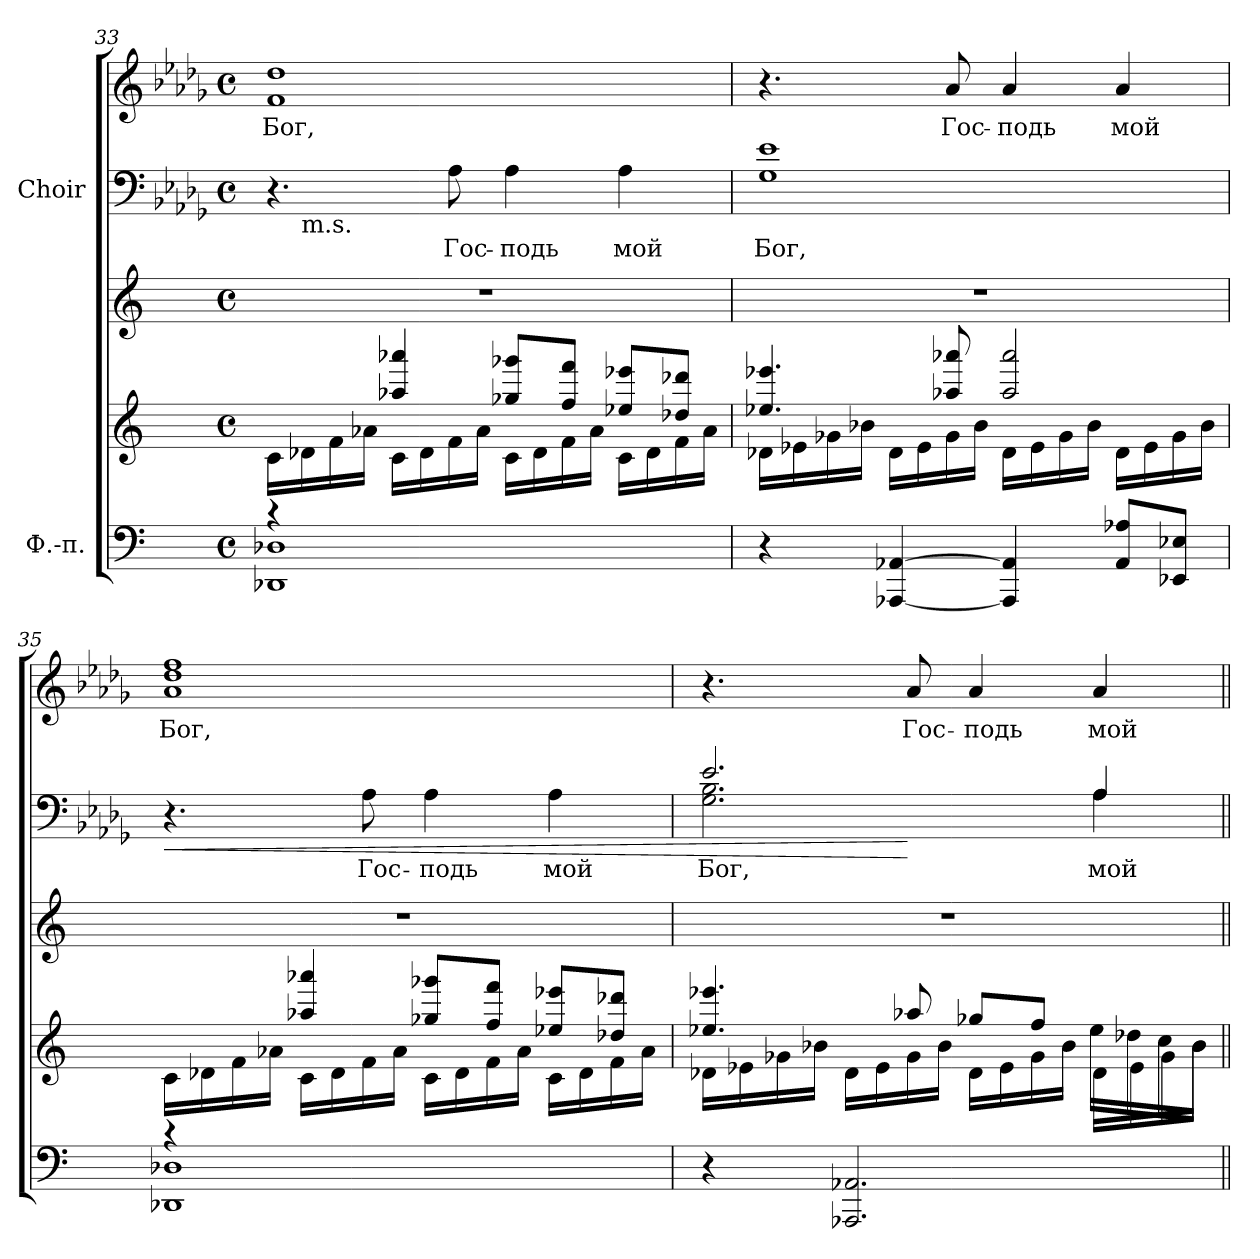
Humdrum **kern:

**kern	**kern	**kern	**kern	**text	**kern	**text	**dynam
*part2	*part2	*part2	*part1	*part1	*part1	*part1	*part1
*staff5	*staff4	*staff3	*staff2	*staff2	*staff1	*staff1	*staff1/2
*I"Ф.-п.	*	*	*I"Choir	*	*	*	*
!!LO:PB:g=z
*clefF4	*clefG2	*clefG2	*clefF4	*	*clefG2	*	*
*k[]	*k[]	*k[]	*k[b-e-a-d-g-]	*	*k[b-e-a-d-g-]	*	*
*C:	*C:	*C:	*D-:	*	*D-:	*	*
*M4/4	*M4/4	*M4/4	*M4/4	*	*M4/4	*	*
*met(c)	*met(c)	*met(c)	*met(c)	*	*met(c)	*	*
=33	=33	=33	=33	=33	=33	=33	=33
*^	*^	*	*	*	*	*	*
!	!	!	!	!	!	!	!	!LO:LY:b:color=#000000	!
*	*	*	*	*	*^	*	*	*	*
4r	1DD-i 1D-i	16ci\LL	4ryy	1r	4.r	16ryy	.	1fi 1dd-i	Бог,	.
!	!	!	!	!	!	!LO:TX:b:t=m.s.	!	!	!	!
.	.	16d-i\	.	.	.	2...ryy	.	.	.	.
.	.	16fi\	.	.	.	.	.	.	.	.
.	.	16a-i\JJ	.	.	.	.	.	.	.	.
2.ryy	.	16ci\LL	4aa-i/ 4aaa-i	.	.	.	.	.	.	.
.	.	16d-i\	.	.	.	.	.	.	.	.
!	!	!	!	!	!	!	!LO:LY:a:color=#000000	!	!	!
.	.	16fi\	.	.	8A-i\	.	Гос-	.	.	.
.	.	16a-i\JJ	.	.	.	.	.	.	.	.
!	!	!	!	!	!	!	!LO:LY:a:color=#000000	!	!	!
.	.	16ci\LL	8gg-i/ 8ggg-iL	.	4A-i\	.	-подь	.	.	.
.	.	16d-i\	.	.	.	.	.	.	.	.
.	.	16fi\	8ffi/ 8fffiJ	.	.	.	.	.	.	.
.	.	16a-i\JJ	.	.	.	.	.	.	.	.
!	!	!	!	!	!	!	!LO:LY:a:color=#000000	!	!	!
.	.	16ci\LL	8ee-i/ 8eee-iL	.	4A-i\	.	мой	.	.	.
.	.	16d-i\	.	.	.	.	.	.	.	.
.	.	16fi\	8dd-i/ 8ddd-iJ	.	.	.	.	.	.	.
.	.	16a-i\JJ	.	.	.	.	.	.	.	.
*v	*v	*	*	*	*v	*v	*	*	*	*
=34	=34	=34	=34	=34	=34	=34	=34	=34
*	*	*	*	*^	*	*	*	*
!	!	!	!	!	!	!LO:LY:a:color=#000000	!	!	!
*	*	*	*	*v	*v	*	*	*	*
4r	16d-i\LL	4.ee-i/ 4.eee-i	1r	1G-i 1e-i	Бог,	4.r	.	.
.	16e-i\	.	.	.	.	.	.	.
.	16g-i\	.	.	.	.	.	.	.
.	16b-i\JJ	.	.	.	.	.	.	.
[<4AAA-i/ [<4AA-i	16d-i\LL	.	.	.	.	.	.	.
.	16e-i\	.	.	.	.	.	.	.
!	!	!	!	!	!	!	!LO:LY:b:color=#000000	!
.	16g-i\	8aa-i/ 8aaa-i	.	.	.	8a-i/	Гос-	.
.	16b-i\JJ	.	.	.	.	.	.	.
!	!	!	!	!	!	!	!LO:LY:b:color=#000000	!
4AAA-i/] 4AA-i]	16d-i\LL	2aa-i/ 2aaa-i	.	.	.	4a-i/	-подь	.
.	16e-i\	.	.	.	.	.	.	.
.	16g-i\	.	.	.	.	.	.	.
.	16b-i\JJ	.	.	.	.	.	.	.
!	!	!	!	!	!	!	!LO:LY:b:color=#000000	!
8AA-i/ 8A-iL	16d-i\LL	.	.	.	.	4a-i/	мой	.
.	16e-i\	.	.	.	.	.	.	.
8EE-i/ 8E-iJ	16g-i\	.	.	.	.	.	.	.
.	16b-i\JJ	.	.	.	.	.	.	.
=35	=35	=35	=35	=35	=35	=35	=35	=35
*^	*	*	*	*	*	*	*	*
!	!	!	!	!	!	!	!	!	!LO:HP:b=2
!	!	!	!	!	!	!	!	!LO:LY:b:color=#000000	!LO:HP:n=1:b
4r	1DD-i 1D-i	16ci\LL	4ryy	1r	4.r	.	1a-i 1dd-i 1ffi	Бог,	< <
.	.	16d-i\	.	.	.	.	.	.	.
.	.	16fi\	.	.	.	.	.	.	.
.	.	16a-i\JJ	.	.	.	.	.	.	.
2.ryy	.	16ci\LL	4aa-i/ 4aaa-i	.	.	.	.	.	.
.	.	16d-i\	.	.	.	.	.	.	.
!	!	!	!	!	!	!LO:LY:a:color=#000000	!	!	!
.	.	16fi\	.	.	8A-i\	Гос-	.	.	.
.	.	16a-i\JJ	.	.	.	.	.	.	.
!	!	!	!	!	!	!LO:LY:a:color=#000000	!	!	!
.	.	16ci\LL	8gg-i/ 8ggg-iL	.	4A-i\	-подь	.	.	.
.	.	16d-i\	.	.	.	.	.	.	.
.	.	16fi\	8ffi/ 8fffiJ	.	.	.	.	.	.
.	.	16a-i\JJ	.	.	.	.	.	.	.
!	!	!	!	!	!	!LO:LY:a:color=#000000	!	!	!
.	.	16ci\LL	8ee-i/ 8eee-iL	.	4A-i\	мой	.	.	.
.	.	16d-i\	.	.	.	.	.	.	.
.	.	16fi\	8dd-i/ 8ddd-iJ	.	.	.	.	.	.
.	.	16a-i\JJ	.	.	.	.	.	.	.
*v	*v	*	*	*	*	*	*	*	*
=36	=36	=36	=36	=36	=36	=36	=36	=36
!	!	!	!	!	!LO:LY:a:color=#000000	!	!	!
*	*	*	*	*^	*	*	*	*
4r	16d-i\LL	4.ee-i/ 4.eee-i	1r	2.e-i/	2.G-i\ 2.B-i	Бог,	4.r	.	.
.	16e-i\	.	.	.	.	.	.	.	.
.	16g-i\	.	.	.	.	.	.	.	.
.	16b-i\JJ	.	.	.	.	.	.	.	.
2.AAA-i/ 2.AA-i	16d-i\LL	.	.	.	.	.	.	.	.
.	16e-i\	.	.	.	.	.	.	.	.
!	!	!	!	!	!	!	!	!LO:LY:b:color=#000000	!
.	16g-i\	8aa-i/	.	.	.	.	8a-i/	Гос-	[
.	16b-i\JJ	.	.	.	.	.	.	.	.
!	!	!	!	!	!	!	!	!LO:LY:b:color=#000000	!
.	16d-i\LL	8gg-i/L	.	.	.	.	4a-i/	-подь	.
.	16e-i\	.	.	.	.	.	.	.	.
.	16g-i\	8ffi\J	.	.	.	.	.	.	.
.	16b-i\JJ	.	.	.	.	.	.	.	.
!	!	!	!	!	!	!LO:LY:a:color=#000000	!	!	!
!	!	!	!	!	!	!	!	!LO:LY:b:color=#000000	!
.	16d-i\LL	16ee-i\LL	.	4A-i/	4A-i\	мой	4a-i/	мой	.
.	16e-i\	16dd-i\	.	.	.	.	.	.	.
.	16g-i\	16cci\	.	.	.	.	.	.	.
.	16b-i\JJ	16b-i\JJ	.	.	.	.	.	.	.
*	*v	*v	*	*v	*v	*	*	*	*
.	.	.	.	.	.	.	[
=||	=||	=||	=||	=||	=||	=||	=||
*-	*-	*-	*-	*-	*-	*-	*-
